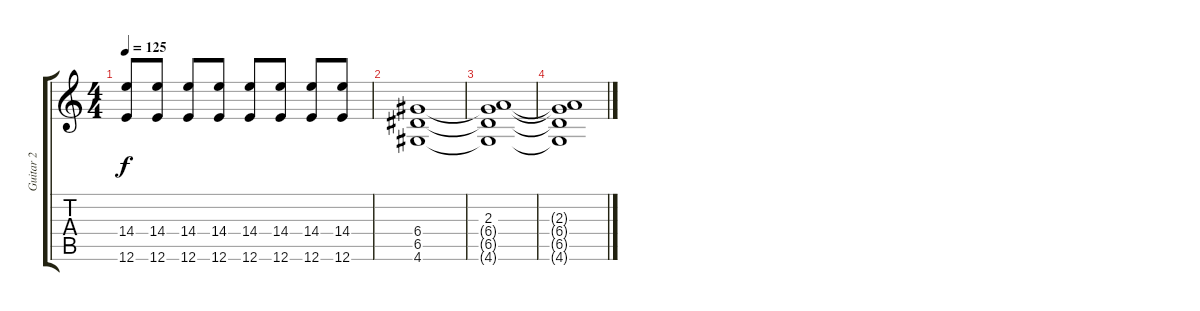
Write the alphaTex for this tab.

\track ("Guitar 2" "Guitar 2") {instrument overdrivenguitar}
\staff {score tabs}
\tuning (E4 B3 G3 D3 A2 E2) {hide}
\ts (4 4)
\tempo 125
\clef g2
\ks c
(14.4 12.6).8{dy f} (14.4 12.6).8 (14.4 12.6).8 (14.4 12.6).8 (14.4 12.6).8 (14.4 12.6).8 (14.4 12.6).8 (14.4 12.6).8 |
(6.4 6.5 4.6).1 |
(2.3 6.4{t} 6.5{t} 4.6{t}).1 |
(2.3{t} 6.4{t} 6.5{t} 4.6{t}).1
